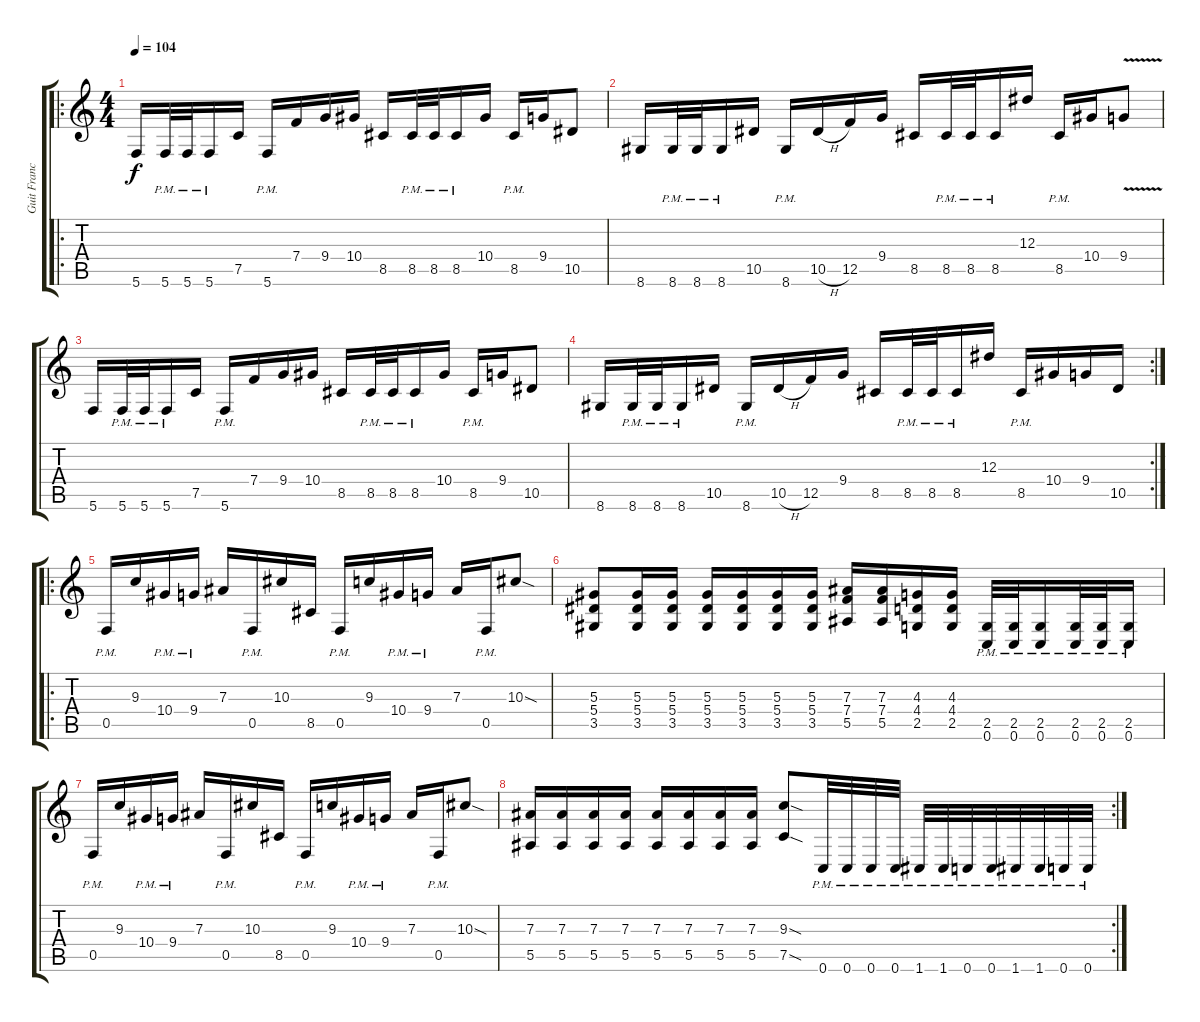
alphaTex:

\track ("Guit Francis" "Guit Franc") {instrument distortionguitar}
\staff {score tabs}
\tuning (C4 G3 Eb3 Bb2 F2 C2) {hide}
\ro
\ts (4 4)
\tempo 104
\clef g2
\ks c
5.6.16{dy f} 5.6{pm}.32 5.6{pm}.32 5.6{pm}.16 7.5.16 5.6{pm}.16 7.4.16 9.4.16 10.4.16 8.5.16 8.5{pm}.32 8.5{pm}.32 8.5{pm}.16 10.4.16 8.5{pm}.16 9.4.16 10.5.8 |
8.6.16 8.6{pm}.32 8.6{pm}.32 8.6{pm}.16 10.5.16 8.6{pm}.16 10.5{h}.16 12.5.16 9.4.16 8.5.16 8.5{pm}.32 8.5{pm}.32 8.5{pm}.16 12.3.16 8.5{pm}.16 10.4.16 9.4{v}.8 |
5.6.16 5.6{pm}.32 5.6{pm}.32 5.6{pm}.16 7.5.16 5.6{pm}.16 7.4.16 9.4.16 10.4.16 8.5.16 8.5{pm}.32 8.5{pm}.32 8.5{pm}.16 10.4.16 8.5{pm}.16 9.4.16 10.5.8 |
\rc 2
8.6.16 8.6{pm}.32 8.6{pm}.32 8.6{pm}.16 10.5.16 8.6{pm}.16 10.5{h}.16 12.5.16 9.4.16 8.5.16 8.5{pm}.32 8.5{pm}.32 8.5{pm}.16 12.3.16 8.5{pm}.16 10.4.16 9.4.16 10.5.16 |
\ro
0.5{pm}.16 9.3.16 10.4{pm}.16 9.4{pm}.16 7.3.16 0.5{pm}.16 10.3.16 8.5.16 0.5{pm}.16 9.3.16 10.4{pm}.16 9.4{pm}.16 7.3.16 0.5{pm}.16 10.3{sod}.8 |
(5.3 5.4 3.5).8 (5.3 5.4 3.5).16 (5.3 5.4 3.5).16 (5.3 5.4 3.5).16 (5.3 5.4 3.5).16 (5.3 5.4 3.5).16 (5.3 5.4 3.5).16 (7.3 7.4 5.5).16 (7.3 7.4 5.5).16 (4.3 4.4 2.5).16 (4.3 4.4 2.5).16 (2.5{pm} 0.6{pm}).32 (2.5{pm} 0.6{pm}).32 (2.5{pm} 0.6{pm}).16 (2.5{pm} 0.6{pm}).32 (2.5{pm} 0.6{pm}).32 (2.5{pm} 0.6{pm}).16 |
0.5{pm}.16 9.3.16 10.4{pm}.16 9.4{pm}.16 7.3.16 0.5{pm}.16 10.3.16 8.5.16 0.5{pm}.16 9.3.16 10.4{pm}.16 9.4{pm}.16 7.3.16 0.5{pm}.16 10.3{sod}.8 |
\rc 2
(7.3 5.5).16 (7.3 5.5).16 (7.3 5.5).16 (7.3 5.5).16 (7.3 5.5).16 (7.3 5.5).16 (7.3 5.5).16 (7.3 5.5).16 (9.3{sod} 7.5{sod}).8 0.6{pm}.32 0.6{pm}.32 0.6{pm}.32 0.6{pm}.32 1.6{pm}.32 1.6{pm}.32 0.6{pm}.32 0.6{pm}.32 1.6{pm}.32 1.6{pm}.32 0.6{pm}.32 0.6{pm}.32
